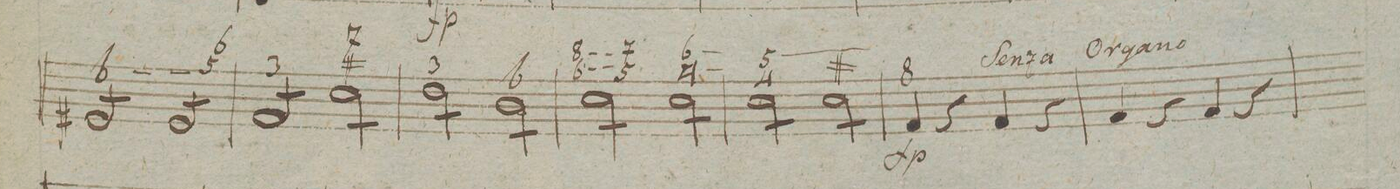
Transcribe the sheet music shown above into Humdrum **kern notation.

**kern	**fba	**dynam
*I"Organo	*	*
*clefF4	*	*
*k[]	*	*
*met(c|)	*	*
*M2/2	*	*
8GG#X/L	6_	.
8GG#/	.	.
8GG#/	.	.
8GG#/J	.	.
8GG#/L	6 5	.
8GG#/	.	.
8GG#/	.	.
8GG#/J	.	.
=32	=32	=32
8AA/L	3	.
8AA/	.	.
8AA/	.	.
8AA/J	.	.
8E\L	7 #	.
8E\	.	.
8E\	.	.
8E\J	.	.
=33	=33	=33
8F\L	3	.
8F\	.	.
8F\	.	.
8F\J	.	.
8D\L	6/	.
8D\	.	.
8D\	.	.
8D\J	.	.
=34	=34	=34
8E\L	8_ 6_	.
8E\	.	.
8E\	7 5	.
8E\J	.	.
8E\L	6_ 4_	.
8E\	.	.
8E\	.	.
8E\J	.	.
=35	=35	=35
8E\L	5_ 4	.
8E\	.	.
8E\	.	.
8E\J	.	.
8E\L	x #	.
8E\	.	.
8E\	.	.
8E\J	.	.
=36	=36	=36
4AA/	8	fp
4r	.	.
4AA/	.	.
4r	.	.
=37	=37	=37
4AA/	.	.
4r	.	.
4AA/	.	.
4r	.	.
=38	=38	=38
*-	*-	*-
